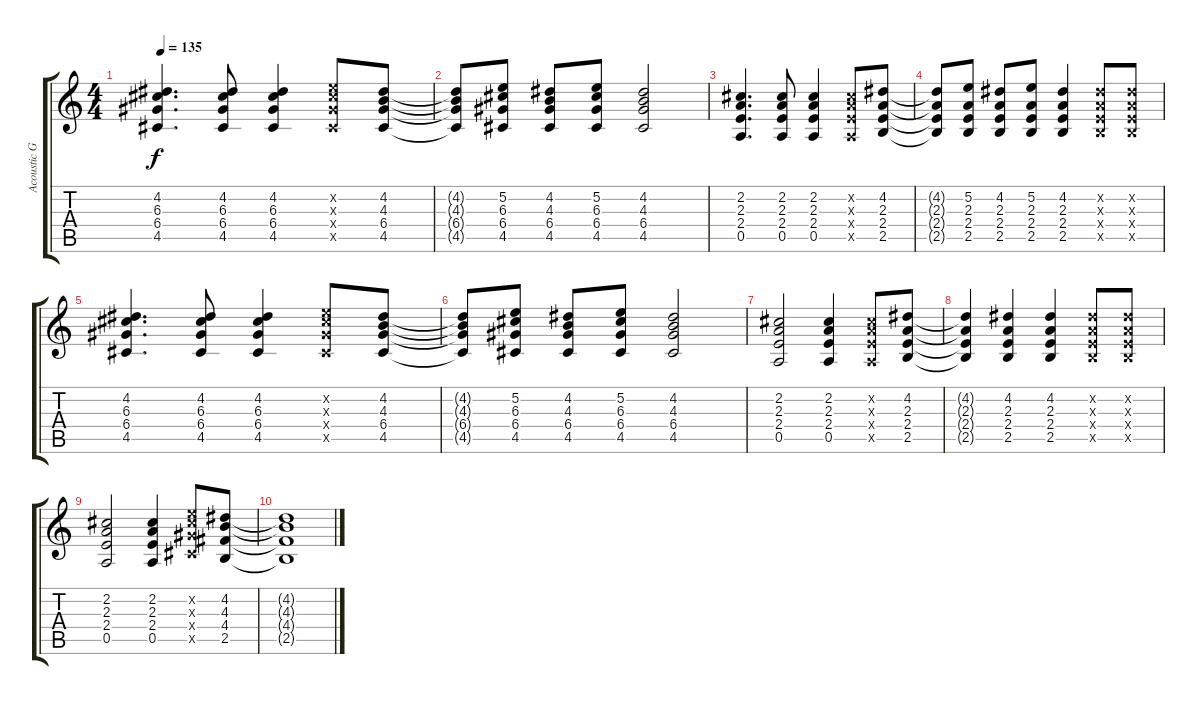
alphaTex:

\track ("Acoustic Guitar" "Acoustic G") {instrument acousticguitarsteel}
\staff {score tabs}
\tuning (E4 B3 G3 D3 A2 E2) {hide}
\ts (4 4)
\tempo 135
\clef g2
\ks c
(4.2 6.3 6.4 4.5).4{d dy f} (4.2 6.3 6.4 4.5).8 (4.2 6.3 6.4 4.5).4 (5.2{x} 6.3{x} 6.4{x} 4.5{x}).8 (4.2 4.3 6.4 4.5).8 |
(4.2{t} 4.3{t} 6.4{t} 4.5{t}).8 (5.2 6.3 6.4 4.5).8 (4.2 4.3 6.4 4.5).8 (5.2 6.3 6.4 4.5).8 (4.2 4.3 6.4 4.5).2 |
(2.2 2.3 2.4 0.5).4{d} (2.2 2.3 2.4 0.5).8 (2.2 2.3 2.4 0.5).4 (2.2{x} 2.3{x} 2.4{x} 0.5{x}).8 (4.2 2.3 2.4 2.5).8 |
(4.2{t} 2.3{t} 2.4{t} 2.5{t}).8 (5.2 2.3 2.4 2.5).8 (4.2 2.3 2.4 2.5).8 (5.2 2.3 2.4 2.5).8 (4.2 2.3 2.4 2.5).4 (4.2{x} 2.3{x} 2.4{x} 2.5{x}).8 (4.2{x} 2.3{x} 2.4{x} 2.5{x}).8 |
(4.2 6.3 6.4 4.5).4{d} (4.2 6.3 6.4 4.5).8 (4.2 6.3 6.4 4.5).4 (5.2{x} 6.3{x} 6.4{x} 4.5{x}).8 (4.2 4.3 6.4 4.5).8 |
(4.2{t} 4.3{t} 6.4{t} 4.5{t}).8 (5.2 6.3 6.4 4.5).8 (4.2 4.3 6.4 4.5).8 (5.2 6.3 6.4 4.5).8 (4.2 4.3 6.4 4.5).2 |
(2.2 2.3 2.4 0.5).2 (2.2 2.3 2.4 0.5).4 (2.2{x} 2.3{x} 2.4{x} 0.5{x}).8 (4.2 2.3 2.4 2.5).8 |
(4.2{t} 2.3{t} 2.4{t} 2.5{t}).4 (4.2 2.3 2.4 2.5).4 (4.2 2.3 2.4 2.5).4 (4.2{x} 2.3{x} 2.4{x} 2.5{x}).8 (4.2{x} 2.3{x} 2.4{x} 2.5{x}).8 |
(2.2 2.3 2.4 0.5).2 (2.2 2.3 2.4 0.5).4 (5.2{x} 6.3{x} 6.4{x} 4.5{x}).8 (4.2 4.3 4.4 2.5).8 |
(4.2{t} 4.3{t} 4.4{t} 2.5{t}).1
